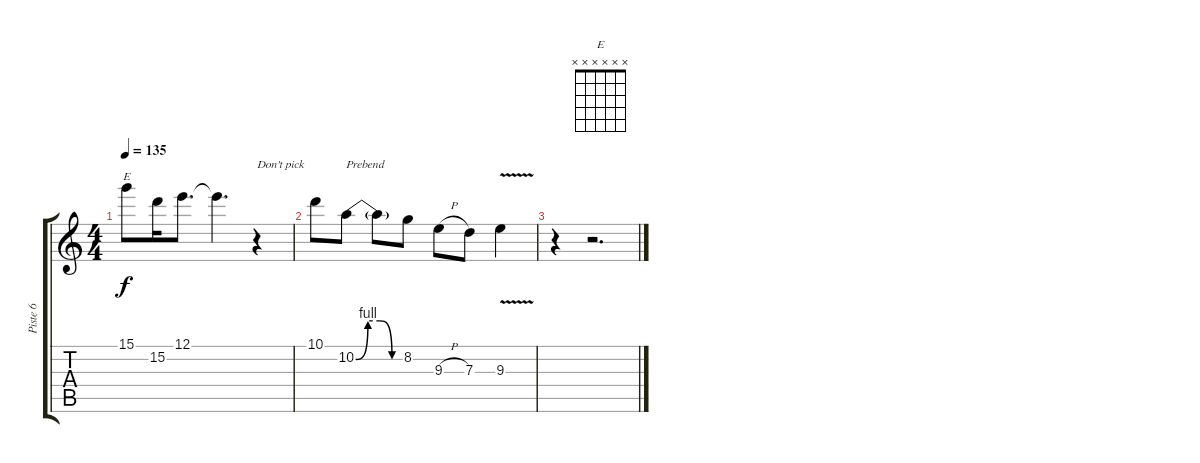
\track ("Piste 6" "Piste 6") {mute instrument overdrivenguitar}
\staff {score tabs}
\tuning (E4 B3 G3 D3 A2 E2) {hide}
\chord ("E" x x x x x x)
\ts (4 4)
\tempo 135
\clef g2
\ks c
15.1.8{ch "E" dy f} 15.2.16 12.1.8{d} 12.1{t}.4{d} r.4{txt "Don't pick"} |
10.1.8 10.2{be (custom 0 0 15 4 30 4 45 0 60 0)}.8{txt "Prebend"} 10.2{t}.8 8.2.8 9.3{h}.8 7.3.8 9.3{v}.4 |
r.4 r.2{d}
